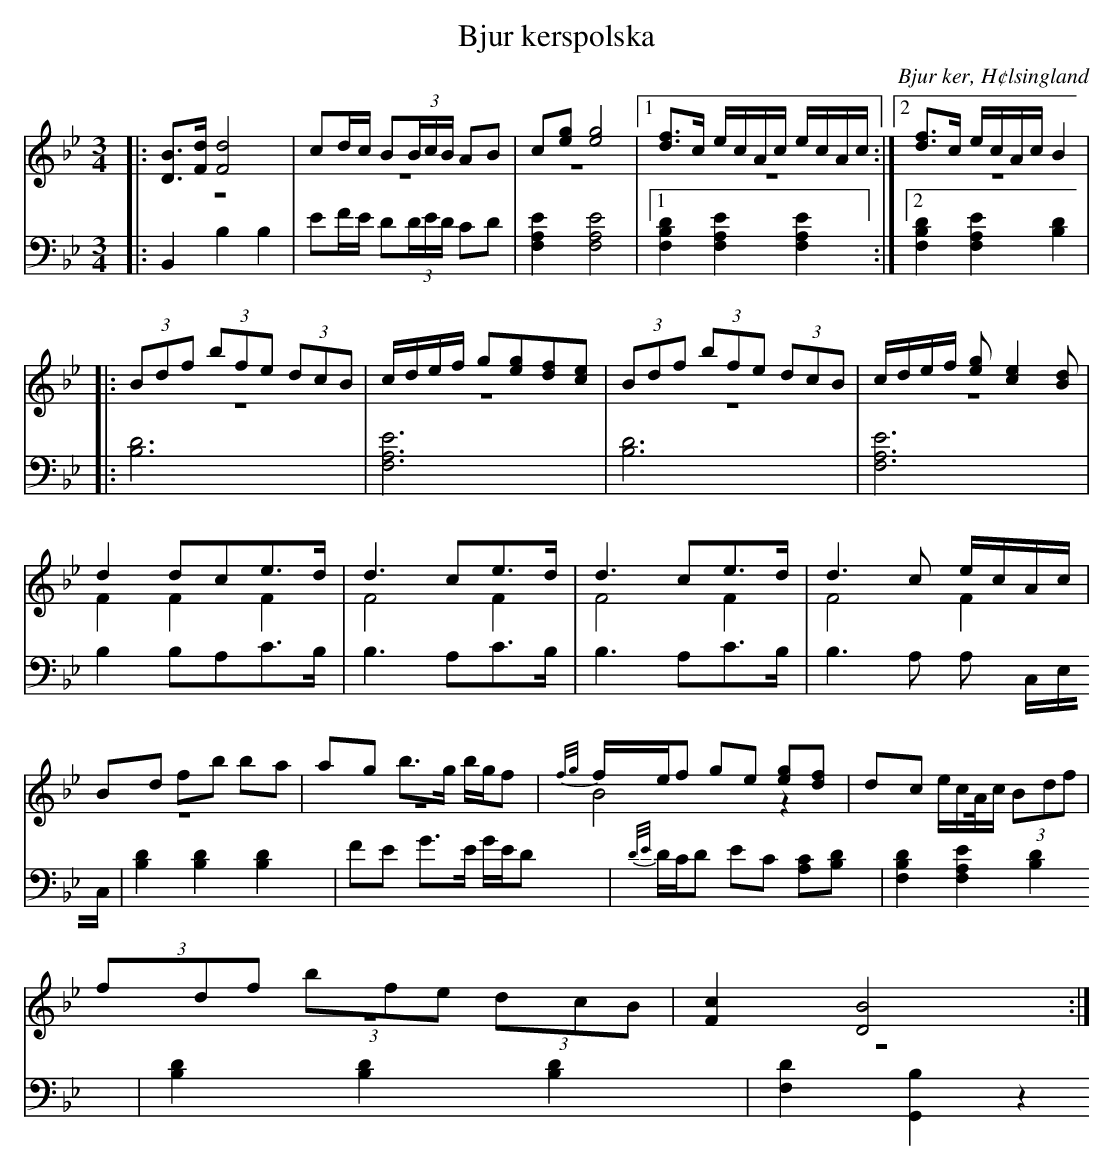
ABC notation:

X:1
T: Bjur kerspolska
O: Bjur ker, H¢lsingland
M: 3/4
L: 1/8
K: Bb
V:1
V:2 merge
V:3
V:3 merge
V:1
|:[DB]>[Fd] [F4d4]|cd/c/ B(3B/c/B/ AB|c[eg] [e4g4]  |1[df]>c e/c/A/c/ e/c/A/c/:|2[df]>c e/c/A/c/ B2|
|:(3Bdf  (3bfe (3dcB |c/d/e/f/ g[eg][df][ce]|(3Bdf  (3bfe (3dcB |c/d/e/f/ [eg][c2e2][Bd]|
d2 dce>d|d3 ce>d|d3 ce>d|d3 c e/c/A/c/ |
Bd fb ba|ag b>g b/g/f|{f/g/}f/e/f ge [eg][df]|dc e/c/A/c/ (3Bdf|
(3fdf (3bfe (3dcB|[F2c2] [D4B4]:|
V:2
|: z6| z6|z6|1z6:|2 z6|
|:z6|z6|z6|z6|
F2 F2 F2|F4 F2|F4 F2|F4 F2|
z6|z6|B4 z2|z6|
z6|z6:|
V:3 clef=bass
|: B,,2 B,2 B,2| EF/E/ D(3D/E/D/ CD|[F,2A,2E2] [F,4A,4E4]|1 [F,2B,2D2] [F,2A,2E2] [F,2A,2E2]:|2 [F,2B,2D2] [F,2A,2E2] [B,2D2]|
|:[B,6D6]| [F,6A,6E6]|[B,6D6]|[F,6A,6E6]|
B,2 B,A,C>B,|B,3 A,C>B,|B,3 A,C>B,|B,3  A,  A, /C,/E,/C,/|
[B,2D2] [B,2D2] [B,2D2] |FE G>E G/E/D|{D/E/}D/C/D EC [A,C][B,D] | [F,2B,2D2] [F,2A,2E2][B,2D2]|[B,2D2] [B,2D2] [B,2D2]| [F,2D2] [G,,2B,2] z2:|
